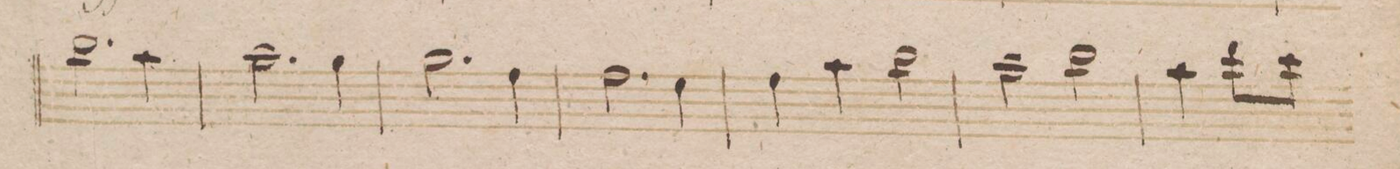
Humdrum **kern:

**kern	**dynam
*I"Oboe 1mo	*
*clefG2	*
*k[b-]	*
*met(c|)	*
*M2/2	*
2.bb-\	.
4aa\	.
=58	=58
2.aa\	.
4gg\	.
=59	=59
2.gg\	.
4ff\	.
=60	=60
2.ff\	.
4ee\	.
=61	=61
4ff\	.
4aa\	.
2bb-\	.
=62	=62
2aa\	.
2bb-\	.
=63	=63
4aa\	.
8ddd\L	.
8ccc\J	.
*-	*-
